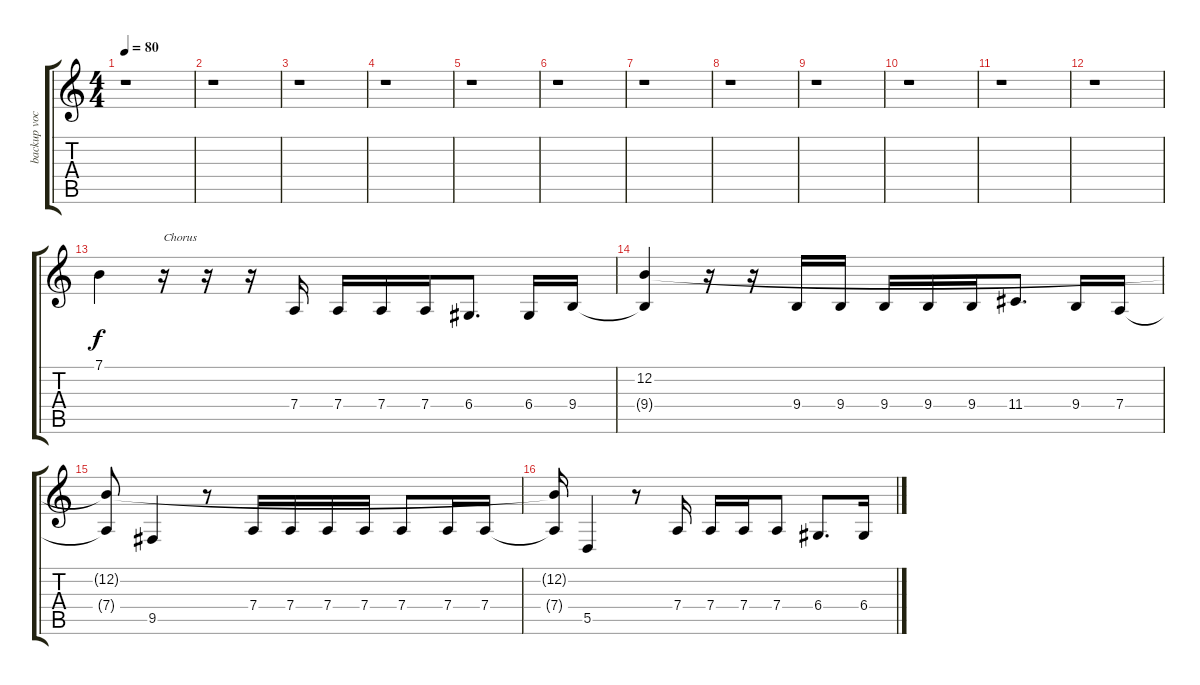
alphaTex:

\track ("backup vocals" "backup voc") {instrument cello}
\staff {score tabs}
\tuning (E4 B3 G3 D3 A2 E2) {hide}
\ts (4 4)
\tempo 80
\clef g2
\ks c
r.1{dy f} |
r.1 |
r.1 |
r.1 |
r.1 |
r.1 |
r.1 |
r.1 |
r.1 |
r.1 |
r.1 |
r.1 |
7.1.4 r.16{txt "Chorus"} r.16 r.16 7.4.16 7.4.16 7.4.16 7.4.16 6.4.8{d} 6.4.16 9.4.16 |
(12.2 9.4{t}).4 r.16 r.16 9.4.16 9.4.16 9.4.16 9.4.16 9.4.16 11.4.8{d} 9.4.16 7.4.16 |
(12.2{t} 7.4{t}).8 9.5.4 r.8 7.4.16 7.4.16 7.4.16 7.4.16 7.4.8 7.4.16 7.4.16 |
(12.2{t} 7.4{t}).16 5.5.4 r.8 7.4.16 7.4.16 7.4.16 7.4.8 6.4.8{d} 6.4.16
